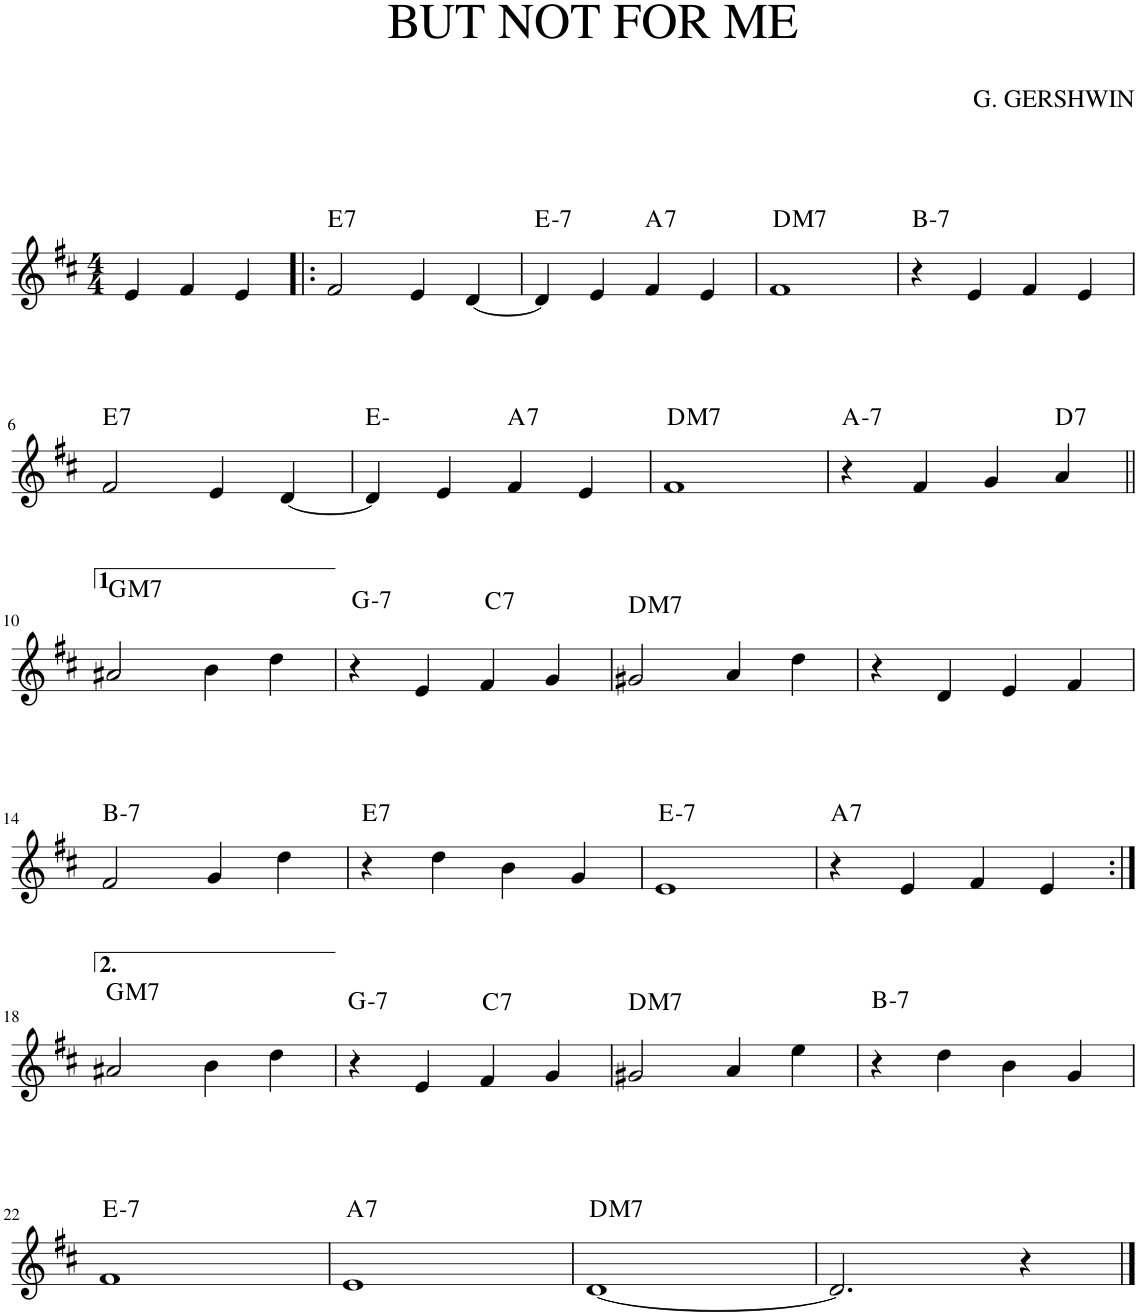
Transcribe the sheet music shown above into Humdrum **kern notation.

**kern	**harte
*part1	*part1
*staff1	*
*I"Piano	*
*I'Pno.	*
*clefG2	*
*k[f#c#]	*
*M4/4	*
=1	=1
4e/	.
4f#/	.
4e/	.
=2!|:	=2!|:
!	!LO:H:kt=7
2f#/	E:7
4e/	.
[4d/	.
=3	=3
!	!LO:H:kt=7
4d/]	E:min7
4e/	.
!	!LO:H:kt=7
4f#/	A:7
4e/	.
=4	=4
!	!LO:H:kt=M7
1f#	D:maj7
=5	=5
!	!LO:H:kt=7
4r	B:min7
4e/	.
4f#/	.
4e/	.
!!LO:LB:g=z
=6	=6
!	!LO:H:kt=7
2f#/	E:7
4e/	.
[4d/	.
=7	=7
4d/]	E:min
4e/	.
!	!LO:H:kt=7
4f#/	A:7
4e/	.
=8	=8
!	!LO:H:kt=M7
1f#	D:maj7
=9	=9
!	!LO:H:kt=7
4r	A:min7
4f#/	.
4g/	.
!	!LO:H:kt=7
4a/	D:7
!!LO:LB:g=z
=10||	=10||
!	!LO:H:kt=M7
2a#X/	G:maj7
4b\	.
4dd\	.
=11	=11
!	!LO:H:kt=7
4r	G:min7
4e/	.
!	!LO:H:kt=7
4f#/	C:7
4g/	.
=12	=12
!	!LO:H:kt=M7
2g#X/	D:maj7
4a/	.
4dd\	.
=13	=13
4r	.
4d/	.
4e/	.
4f#/	.
!!LO:LB:g=z
=14	=14
!	!LO:H:kt=7
2f#/	B:min7
4g/	.
4dd\	.
=15	=15
!	!LO:H:kt=7
4r	E:7
4dd\	.
4b\	.
4g/	.
=16	=16
!	!LO:H:kt=7
1e	E:min7
=17	=17
!	!LO:H:kt=7
4r	A:7
4e/	.
4f#/	.
4e/	.
!!LO:LB:g=z
=18:|!	=18:|!
!	!LO:H:kt=M7
2a#X/	G:maj7
4b\	.
4dd\	.
=19	=19
!	!LO:H:kt=7
4r	G:min7
4e/	.
!	!LO:H:kt=7
4f#/	C:7
4g/	.
=20	=20
!	!LO:H:kt=M7
2g#X/	D:maj7
4a/	.
4ee\	.
=21	=21
!	!LO:H:kt=7
4r	B:min7
4dd\	.
4b\	.
4g/	.
!!LO:LB:g=z
=22	=22
!	!LO:H:kt=7
1f#	E:min7
=23	=23
!	!LO:H:kt=7
1e	A:7
=24	=24
!	!LO:H:kt=M7
[1d	D:maj7
=25	=25
2.d/]	.
4r	.
==	==
*-	*-
